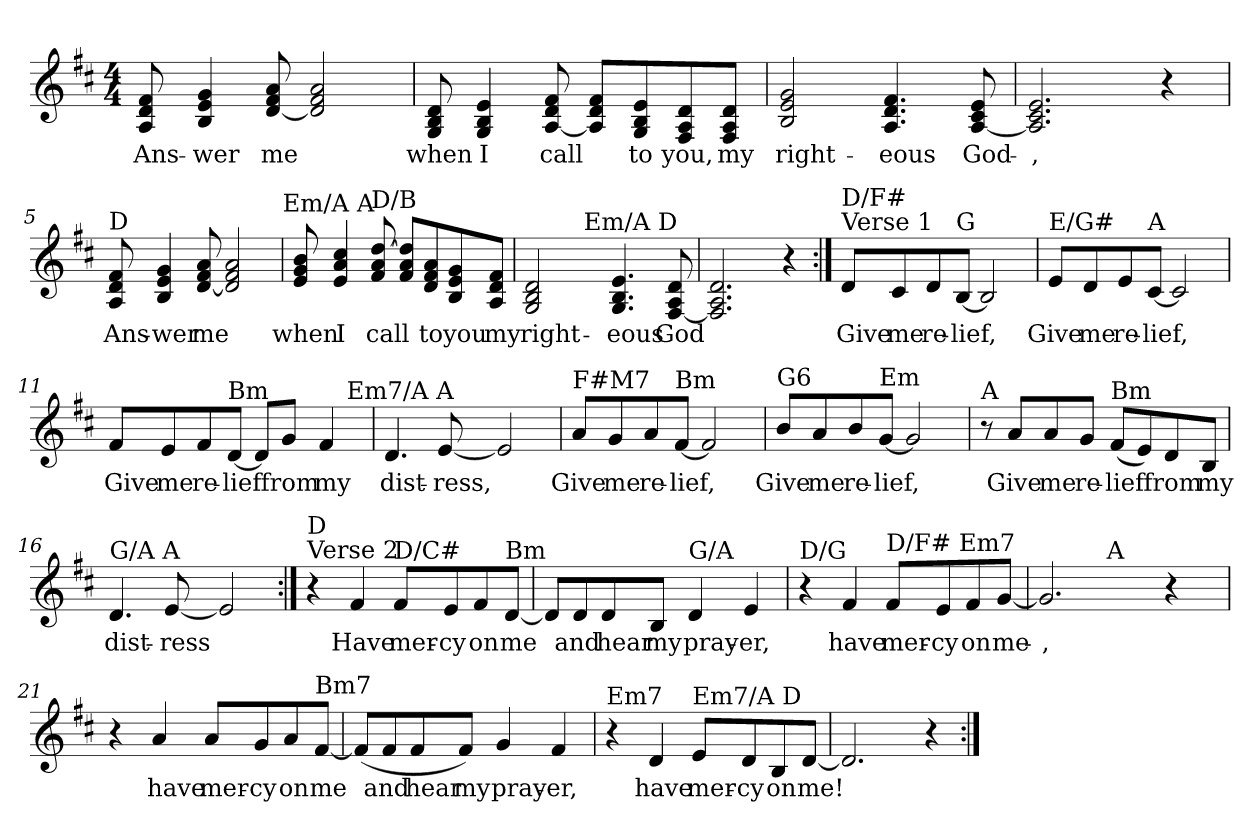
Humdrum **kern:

**kern	**text
*part1	*part1
*staff1	*staff1
*clefG2	*
*k[f#c#]	*
*D:	*
*M4/4	*
=1	=1
!	!LO:LY:b
8A/ 8d/ 8f#/	Ans-
!	!LO:LY:b:rj
4B/ 4e/ 4g/	-wer
!	!LO:LY:b
[<8d/ 8f#/ 8a/	me
2d/] 2f#/ 2a/	.
=2	=2
!	!LO:LY:b
8G/ 8B/ 8d/	when
!	!LO:LY:b
4G/ 4B/ 4e/	I
!	!LO:LY:b
[<8A/ 8d/ 8f#/	call
8A/] 8d/ 8f#/L	.
!	!LO:LY:b
8G/ 8B/ 8e/	to
!	!LO:LY:b
8F#/ 8A/ 8d/	you,
!	!LO:LY:b
8F#/ 8A/ 8d/J	my
=3	=3
!	!LO:LY:b
2B/ 2e/ 2g/	right-
!	!LO:LY:b
4.A/ 4.d/ 4.f#/	-eous
!	!LO:LY:b
[<8A/ 8c#/ 8e/	God-
=4	=4
!	!LO:LY:b
2.A/] 2.c#/ 2.e/	-,
4r	.
!!LO:LB:g=z
=5	=5
!LO:TX:a:t=D	!
!	!LO:LY:b
8A/ 8d/ 8f#/	Ans-
!	!LO:LY:b:rj
4B/ 4e/ 4g/	-wer
!	!LO:LY:b
[<8d/ 8f#/ 8a/	me
2d/] 2f#/ 2a/	.
!LO:TX:a:t=Em/A A	!
=6	=6
!	!LO:LY:b
8e/ 8g/ 8b/	when
!	!LO:LY:b
4e/ 4a/ 4cc#/	I
!LO:TX:a:t=D/B	!
!	!LO:LY:b
8f#/ 8a/ [>8dd/	call
8f#/ 8a/ 8dd/]L	.
!	!LO:LY:b
8d/ 8f#/ 8a/	to
!	!LO:LY:b
8B/ 8e/ 8g/	you
!	!LO:LY:b
8A/ 8d/ 8f#/J	my
=7	=7
!LO:TX:a:t=Em7	!
!	!LO:LY:b
*^	*
2G/ 2B/ 2d/	4ryy	right-
.	16.ryy	.
!	!LO:TX:a:t=Em/A D	!
.	2ryy	.
!	!	!LO:LY:b
4.G/ 4.B/ 4.e/	.	-eous
.	8ryy	.
!	!	!LO:LY:b
[<8F#/ 8A/ 8d/	.	God
.	32ryy	.
*v	*v	*
=8	=8
2.F#/] 2.A/ 2.d/	.
4r	.
!!LO:LB:g=z
=9:|!	=9:|!
!LO:TX:a:t=Verse 1	!
!LO:TX:a:t=D/F#	!
!	!LO:LY:b
8d/L	Give
!	!LO:LY:b
8c#/	me
!	!LO:LY:b
8d/	re-
!LO:TX:a:t=G	!
!	!LO:LY:b
[<8B/J	-lief,
2B/]	.
=10	=10
!LO:TX:a:t=E/G#	!
!	!LO:LY:b
8e/L	Give
!	!LO:LY:b
8d/	me
!	!LO:LY:b
8e/	re-
!LO:TX:a:t=A	!
!	!LO:LY:b
[<8c#/J	-lief,
2c#/]	.
=11	=11
!LO:TX:a:t=F#/A#	!
!	!LO:LY:b
*^	*
8f#/L	2..ryy	Give
!	!	!LO:LY:b
8e/	.	me
!	!	!LO:LY:b
8f#/	.	re-
!LO:TX:a:t=Bm	!	!
!	!	!LO:LY:b
[<8d/J	.	-lief
8d/L]	.	.
!	!	!LO:LY:b
8g/J	.	from
!	!	!LO:LY:b
4f#/	.	my
!	!LO:TX:a:t=Em7/A A	!
.	8ryy	.
=12	=12	=12
!	!	!LO:LY:b
*v	*v	*
4.d/	dist-
!	!LO:LY:b:rj
[<8e/	-ress,
2e/]	.
!!LO:LB:g=z
=13	=13
!LO:TX:a:t=F#M7	!
!	!LO:LY:b
8a/L	Give
!	!LO:LY:b
8g/	me
!	!LO:LY:b
8a/	re-
!LO:TX:a:t=Bm	!
!	!LO:LY:b
[<8f#/J	-lief,
2f#/]	.
=14	=14
!LO:TX:a:t=G6	!
!	!LO:LY:b
8b/L	Give
!	!LO:LY:b
8a/	me
!	!LO:LY:b
8b/	re-
!LO:TX:a:t=Em	!
!	!LO:LY:b
[<8g/J	-lief,
2g/]	.
=15	=15
!LO:TX:a:t=A	!
8r	.
!	!LO:LY:b
8a/L	Give
!	!LO:LY:b
8a/	me
!	!LO:LY:b
8g/J	re-
!LO:TX:a:t=Bm	!
!	!LO:LY:b
(<8f#/L	-lief
8e/)	.
!	!LO:LY:b
8d/	from
!	!LO:LY:b
8B/J	my
=16	=16
!LO:TX:a:t=G/A A	!
!	!LO:LY:b
4.d/	dist-
!	!LO:LY:b:rj
[<8e/	-ress
2e/]	.
!!LO:LB:g=z
=17:|!	=17:|!
!LO:TX:a:t=Verse 2	!
!LO:TX:a:t=D	!
4r	.
!	!LO:LY:b
4f#/	Have
!LO:TX:a:t=D/C#	!
!	!LO:LY:b
8f#/L	mer-
!	!LO:LY:b:rj
8e/	-cy
!	!LO:LY:b
8f#/	on
!LO:TX:a:t=Bm	!
!	!LO:LY:b
[<8d/J	me
=18	=18
8d/L]	.
!	!LO:LY:b
8d/	and
!	!LO:LY:b
8d/	hear
!	!LO:LY:b
8B/J	my
!LO:TX:a:t=G/A	!
!	!LO:LY:b
4d/	pray-
!	!LO:LY:b:rj
4e/	-er,
=19	=19
!LO:TX:a:t=D/G	!
4r	.
!	!LO:LY:b
4f#/	have
!LO:TX:a:t=D/F# Em7	!
!	!LO:LY:b
8f#/L	mer-
!	!LO:LY:b:rj
8e/	-cy
!	!LO:LY:b
8f#/	on
!	!LO:LY:b
[<8g/J	me-
=20	=20
!	!LO:LY:b
*^	*
2.g/]	4ryy	-,
.	16.ryy	.
!	!LO:TX:a:t=A	!
.	2ryy	.
4r	.	.
.	8ryy	.
.	32ryy	.
!!LO:LB:g=z	!!
=21	=21	=21
!LO:TX:a:t=F#m7	!	!
*v	*v	*
4r	.
!	!LO:LY:b
4a/	have
!	!LO:LY:b
8a/L	mer-
!	!LO:LY:b:rj
8g/	-cy
!	!LO:LY:b
8a/	on
!LO:TX:a:t=Bm7	!
!	!LO:LY:b
[<8f#/J	me
=22	=22
(>8f#/L]	.
!	!LO:LY:b
8f#/	and
!	!LO:LY:b
8f#/	hear
!	!LO:LY:b
8f#/J)	my
!	!LO:LY:b
4g/	pray-
!	!LO:LY:b:rj
4f#/	-er,
=23	=23
!LO:TX:a:t=Em7	!
4r	.
!	!LO:LY:b
4d/	have
!LO:TX:a:t=Em7/A D	!
!	!LO:LY:b
8e/L	mer-
!	!LO:LY:b:rj
8d/	-cy
!	!LO:LY:b
8B/	on
!	!LO:LY:b
[<8d/J	me!
=24	=24
2.d/]	.
4r	.
=:|!	=:|!
*-	*-
